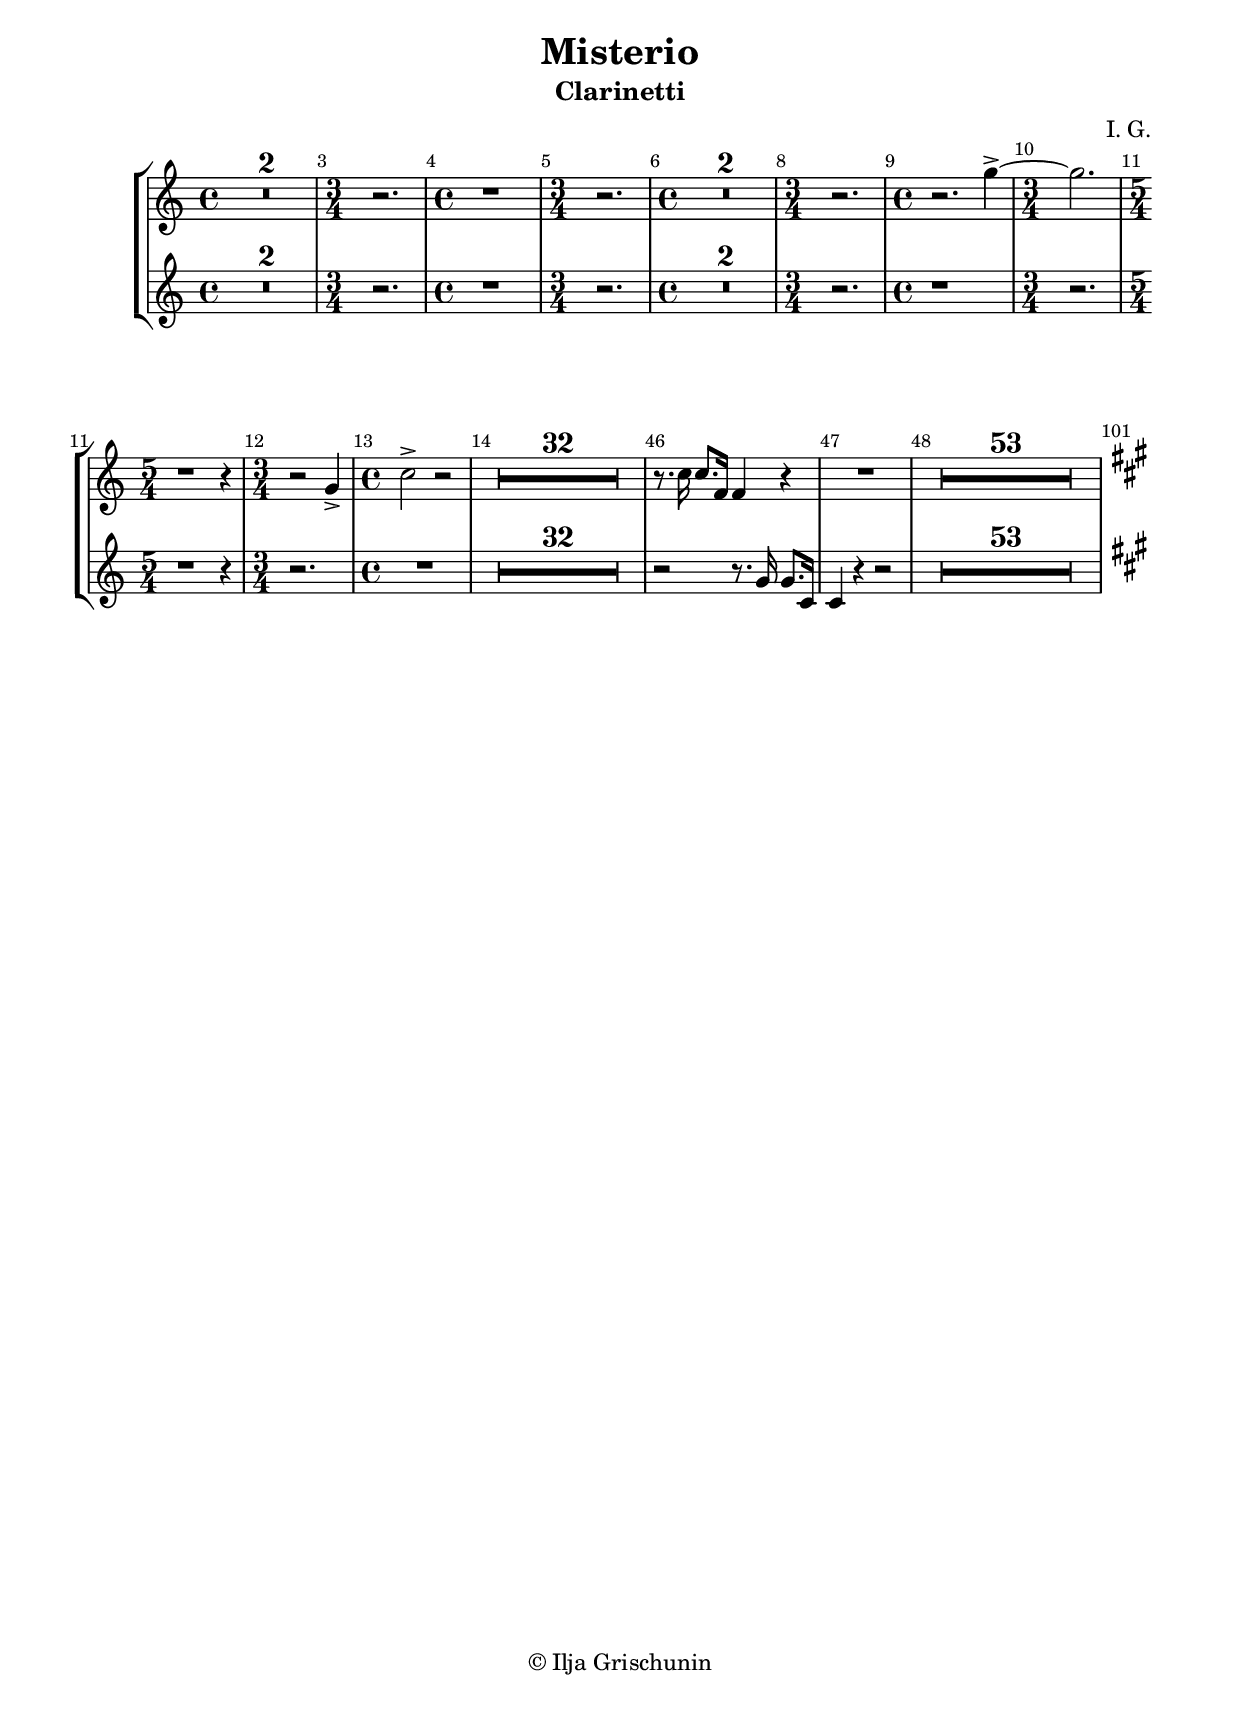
\version "2.19.15"
%\version "2.18.0"

\language "deutsch"

\header {
  title = "Misterio"
  subtitle = "Clarinetti"
  meter = ""
  composer = "I. G."
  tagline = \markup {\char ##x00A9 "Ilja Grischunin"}
}

\paper {
  #(set-paper-size "a4")
  top-system-spacing.basic-distance = #15
  top-markup-spacing.basic-distance = #5
  markup-system-spacing.basic-distance = #15
  system-system-spacing.basic-distance = #18
  last-bottom-spacing.basic-distance = #15
  left-margin = 15
  right-margin = 15
  %two-sided = ##t
  %inner-margin = 25
  %outer-margin = 15
}

\layout {
  indent = 10
  \context {
    \Score
    \override BarNumber.break-visibility = ##(#t #t #t)
    %\remove "Bar_number_engraver"
  }
}

\version "2.19.15"
%\version "2.18.0"

\language "deutsch"

%%%%%%%%%%%%%%%%%%%%%%%%%%%%%%%%%%%%%%%%%%%%%%%%
trumpetEinsMusic = \relative {
  \set Score.skipBars = ##t
  \time 4/4 R1*2
  \time 3/4 r2.
  \time 4/4 r1
  \time 3/4 r2.
  \time 4/4 R1*2
  \time 3/4 r2.
  \time 4/4 r2. f''4->~
  \time 3/4 f2.
  \time 5/4 r1 r4
  \time 3/4 r2 f,4->
  \time 4/4 b2-> r R1*32 r8. b16 b8. es,16 es4 r R1*54
  \key g \major
}

%%%%%%%%%%%%%%%%%%%%%%%%%%%%%%%%%%%%%%%%%%%%%%%%
trumpetZweiMusic = \relative {
  \set Score.skipBars = ##t
  \time 4/4 R1*2
  \time 3/4 r2.
  \time 4/4 r1
  \time 3/4 r2.
  \time 4/4 R1*2
  \time 3/4 r2.
  \time 4/4 r1
  \time 3/4 r2.
  \time 5/4 r1 r4
  \time 3/4 r2.
  \time 4/4 R1*33 r2 r8. f'16 f8. b,16 b4 r r2 R1*53
  \key g \major
}


\score {
  \new StaffGroup
  <<
    \new Staff {
      \transpose b c'
      \trumpetEinsMusic
    }
    \new Staff {
      \transpose b c'
      \trumpetZweiMusic
    }
  >>
  %\midi {}
}